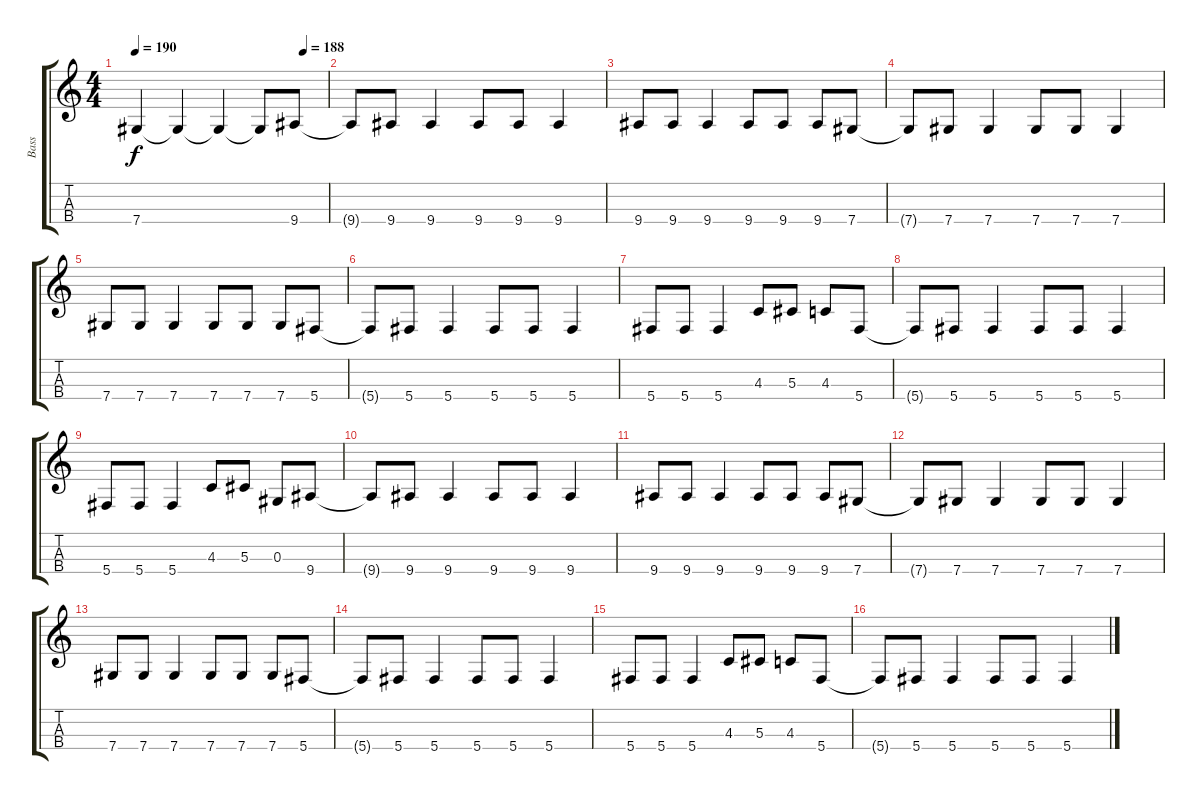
\track ("Bass" "Bass") {instrument electricbassfinger}
\staff {score tabs}
\tuning (Gb3 Db3 Ab2 Db2) {hide}
\ts (4 4)
\tempo 190
\tempo (188 0.875)
\clef g2
\ks c
7.4{t}.4{dy f} 7.4{t}.4 7.4{t}.4 7.4{t}.8 9.4.8 |
9.4{t}.8 9.4.8 9.4.4 9.4.8 9.4.8 9.4.4 |
9.4.8 9.4.8 9.4.4 9.4.8 9.4.8 9.4.8 7.4.8 |
7.4{t}.8 7.4.8 7.4.4 7.4.8 7.4.8 7.4.4 |
7.4.8 7.4.8 7.4.4 7.4.8 7.4.8 7.4.8 5.4.8 |
5.4{t}.8 5.4.8 5.4.4 5.4.8 5.4.8 5.4.4 |
5.4.8 5.4.8 5.4.4 4.3.8 5.3.8 4.3.8 5.4.8 |
5.4{t}.8 5.4.8 5.4.4 5.4.8 5.4.8 5.4.4 |
5.4.8 5.4.8 5.4.4 4.3.8 5.3.8 0.3.8 9.4.8 |
9.4{t}.8 9.4.8 9.4.4 9.4.8 9.4.8 9.4.4 |
9.4.8 9.4.8 9.4.4 9.4.8 9.4.8 9.4.8 7.4.8 |
7.4{t}.8 7.4.8 7.4.4 7.4.8 7.4.8 7.4.4 |
7.4.8 7.4.8 7.4.4 7.4.8 7.4.8 7.4.8 5.4.8 |
5.4{t}.8 5.4.8 5.4.4 5.4.8 5.4.8 5.4.4 |
5.4.8 5.4.8 5.4.4 4.3.8 5.3.8 4.3.8 5.4.8 |
5.4{t}.8 5.4.8 5.4.4 5.4.8 5.4.8 5.4.4
